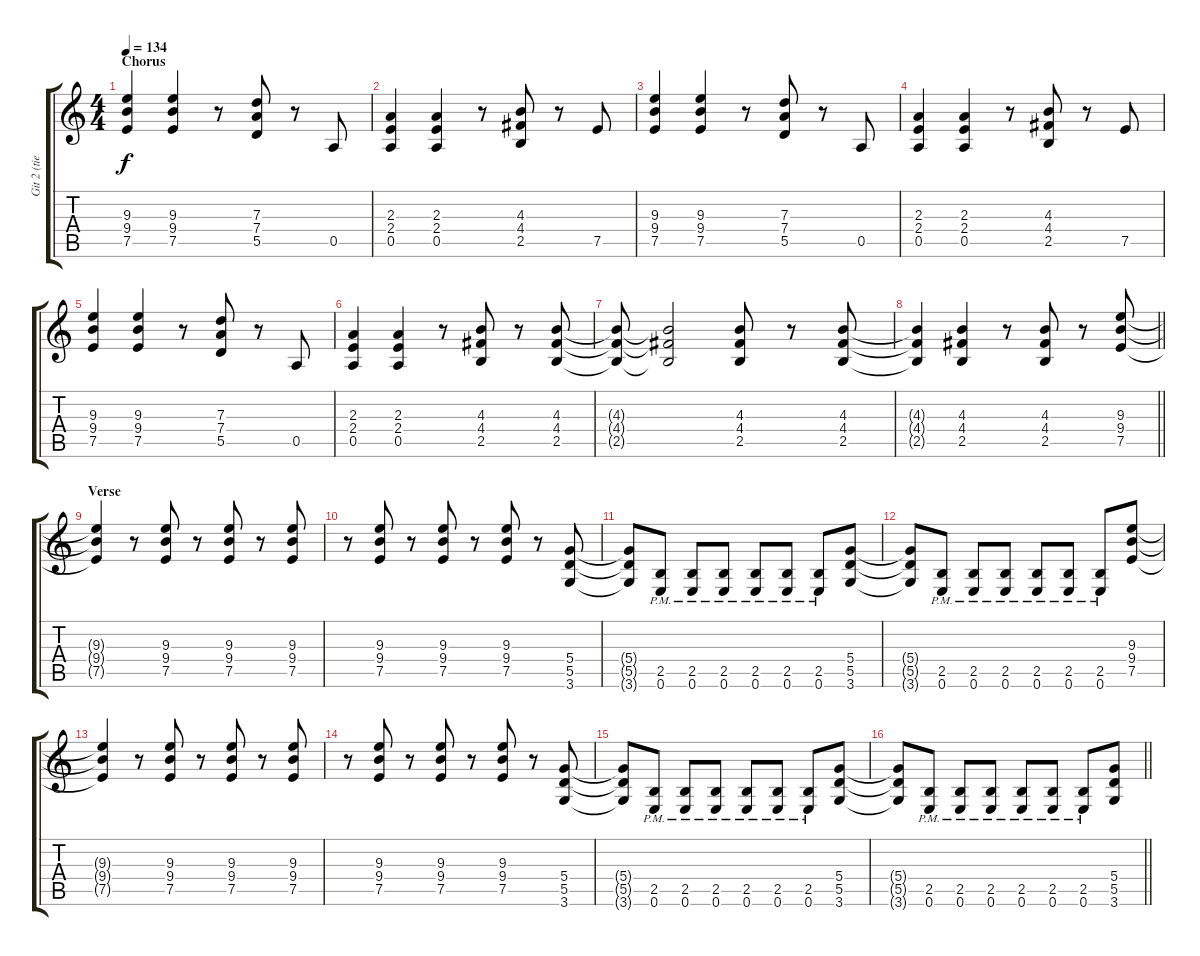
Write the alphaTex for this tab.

\track ("Git 2 (tief)" "Git 2 (tie") {instrument distortionguitar}
\staff {score tabs}
\tuning (E4 B3 G3 D3 A2 E2) {hide}
\ts (4 4)
\section ("" "Chorus")
\tempo 134
\clef g2
\ks c
(9.3 9.4 7.5).4{dy f} (9.3 9.4 7.5).4 r.8 (7.3 7.4 5.5).8 r.8 0.5.8 |
(2.3 2.4 0.5).4 (2.3 2.4 0.5).4 r.8 (4.3 4.4 2.5).8 r.8 7.5.8 |
(9.3 9.4 7.5).4 (9.3 9.4 7.5).4 r.8 (7.3 7.4 5.5).8 r.8 0.5.8 |
(2.3 2.4 0.5).4 (2.3 2.4 0.5).4 r.8 (4.3 4.4 2.5).8 r.8 7.5.8 |
(9.3 9.4 7.5).4 (9.3 9.4 7.5).4 r.8 (7.3 7.4 5.5).8 r.8 0.5.8 |
(2.3 2.4 0.5).4 (2.3 2.4 0.5).4 r.8 (4.3 4.4 2.5).8 r.8 (4.3 4.4 2.5).8 |
(4.3{t} 4.4{t} 2.5{t}).8 (4.3{t} 4.4{t} 2.5{t}).2 (4.3 4.4 2.5).8 r.8 (4.3 4.4 2.5).8 |
\barLineRight lightlight
(4.3{t} 4.4{t} 2.5{t}).4 (4.3 4.4 2.5).4 r.8 (4.3 4.4 2.5).8 r.8 (9.3 9.4 7.5).8 |
\section ("" "Verse")
(9.3{t} 9.4{t} 7.5{t}).4 r.8 (9.3 9.4 7.5).8 r.8 (9.3 9.4 7.5).8 r.8 (9.3 9.4 7.5).8 |
r.8 (9.3 9.4 7.5).8 r.8 (9.3 9.4 7.5).8 r.8 (9.3 9.4 7.5).8 r.8 (5.4 5.5 3.6).8 |
(5.4{t} 5.5{t} 3.6{t}).8 (2.5{pm} 0.6{pm}).8 (2.5{pm} 0.6{pm}).8 (2.5{pm} 0.6{pm}).8 (2.5{pm} 0.6{pm}).8 (2.5{pm} 0.6{pm}).8 (2.5{pm} 0.6{pm}).8 (5.4 5.5 3.6).8 |
(5.4{t} 5.5{t} 3.6{t}).8 (2.5{pm} 0.6{pm}).8 (2.5{pm} 0.6{pm}).8 (2.5{pm} 0.6{pm}).8 (2.5{pm} 0.6{pm}).8 (2.5{pm} 0.6{pm}).8 (2.5{pm} 0.6{pm}).8 (9.3 9.4 7.5).8 |
(9.3{t} 9.4{t} 7.5{t}).4 r.8 (9.3 9.4 7.5).8 r.8 (9.3 9.4 7.5).8 r.8 (9.3 9.4 7.5).8 |
r.8 (9.3 9.4 7.5).8 r.8 (9.3 9.4 7.5).8 r.8 (9.3 9.4 7.5).8 r.8 (5.4 5.5 3.6).8 |
(5.4{t} 5.5{t} 3.6{t}).8 (2.5{pm} 0.6{pm}).8 (2.5{pm} 0.6{pm}).8 (2.5{pm} 0.6{pm}).8 (2.5{pm} 0.6{pm}).8 (2.5{pm} 0.6{pm}).8 (2.5{pm} 0.6{pm}).8 (5.4 5.5 3.6).8 |
\barLineRight lightlight
(5.4{t} 5.5{t} 3.6{t}).8 (2.5{pm} 0.6{pm}).8 (2.5{pm} 0.6{pm}).8 (2.5{pm} 0.6{pm}).8 (2.5{pm} 0.6{pm}).8 (2.5{pm} 0.6{pm}).8 (2.5{pm} 0.6{pm}).8 (5.4 5.5 3.6).8
